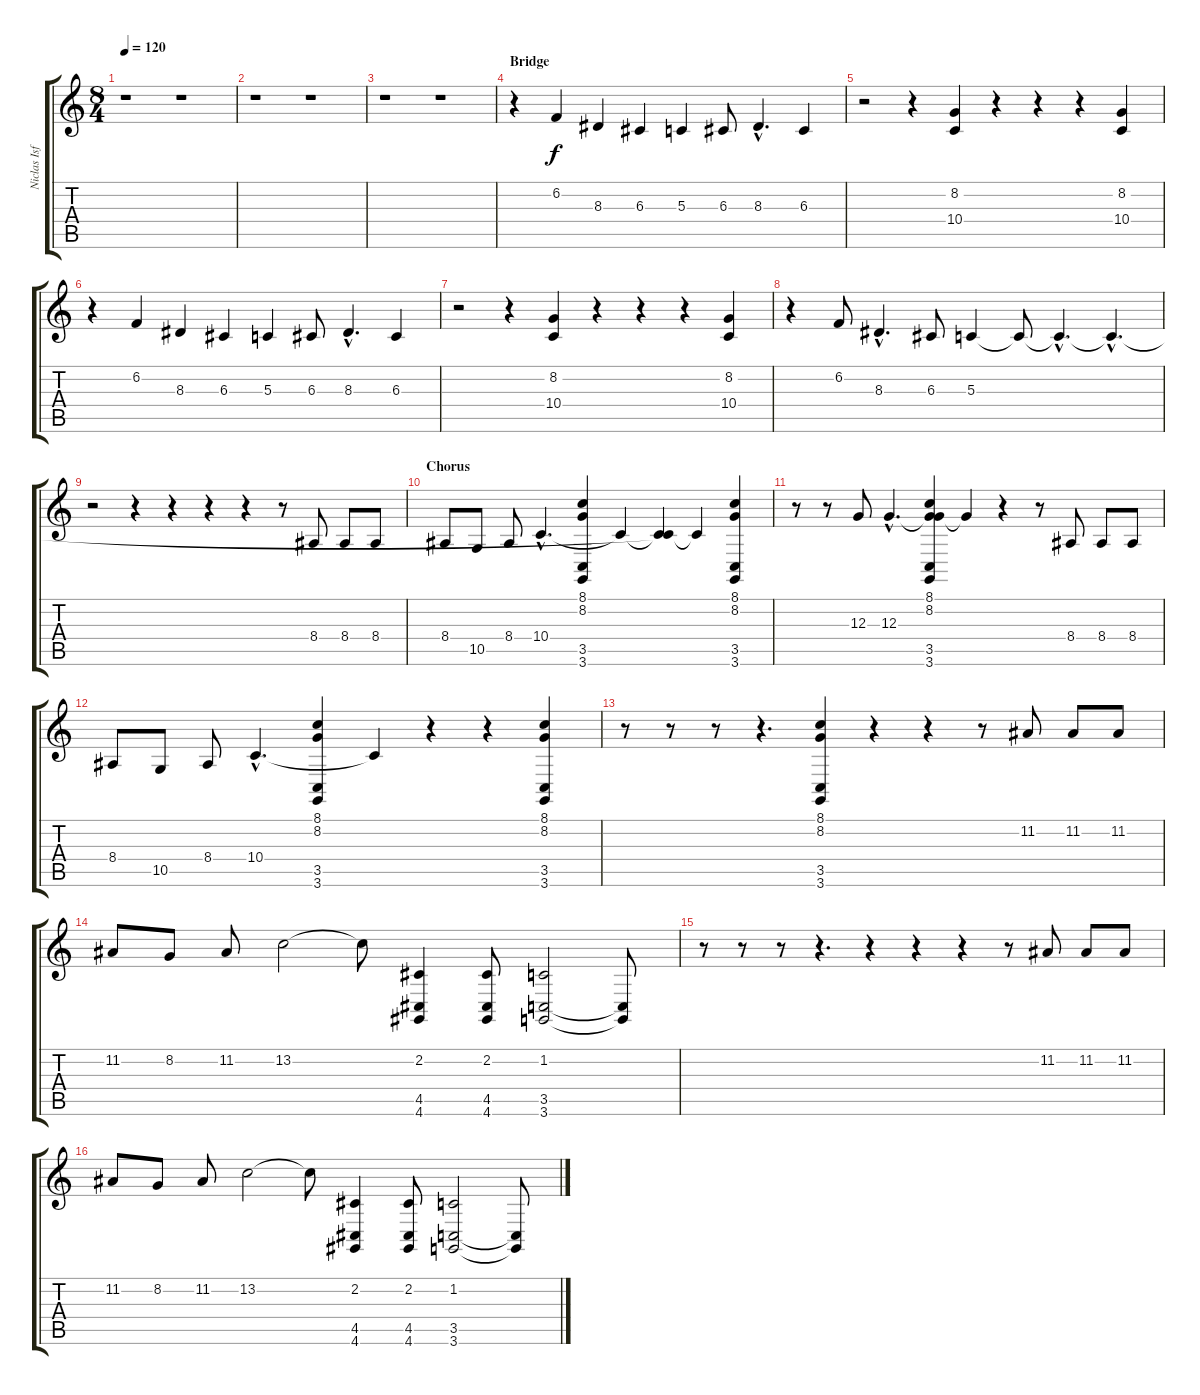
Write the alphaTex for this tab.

\track ("Niclas Isfeldt - Vocals" "Niclas Isf") {instrument cello}
\staff {score tabs}
\tuning (E4 B3 G3 D3 A2 E2) {hide}
\ts (8 4)
\tempo 120
\clef g2
\ks c
r.1{dy f} r.1 |
r.1 r.1 |
r.1 r.1 |
\section ("" "Bridge")
r.4 6.2.4 8.3.4 6.3.4 5.3.4 6.3.8 8.3{hac}.4{d} 6.3.4 |
r.2 r.4 (8.2 10.4).4 r.4 r.4 r.4 (8.2 10.4).4 |
r.4 6.2.4 8.3.4 6.3.4 5.3.4 6.3.8 8.3{hac}.4{d} 6.3.4 |
r.2 r.4 (8.2 10.4).4 r.4 r.4 r.4 (8.2 10.4).4 |
r.4 6.2.8 8.3{hac}.4{d} 6.3.8 5.3.4 5.3{t}.8 5.3{hac t}.4{d} 5.3{hac t}.4{d} |
r.2 r.4 r.4 r.4 r.4 r.8 8.4.8 8.4.8 8.4.8 |
\section ("" "Chorus")
8.4.8 10.5.8 8.4.8 10.4{hac}.4{d} (8.1 8.2 3.5 3.6).4 10.4{t}.4 (5.3{t} 10.4{t}).4 10.4{t}.4 (8.1 8.2 3.5 3.6).4 |
r.8 r.8 12.3.8 12.3{hac}.4{d} (8.1 8.2 12.3{t} 3.5 3.6).4 12.3{t}.4 r.4 r.8 8.4.8 8.4.8 8.4.8 |
8.4.8 10.5.8 8.4.8 10.4{hac}.4{d} (8.1 8.2 3.5 3.6).4 10.4{t}.4 r.4 r.4 (8.1 8.2 3.5 3.6).4 |
r.8 r.8 r.8 r.4{d} (8.1 8.2 3.5 3.6).4 r.4 r.4 r.8 11.2.8 11.2.8 11.2.8 |
11.2.8 8.2.8 11.2.8 13.2.2 13.2{t}.8 (2.2 4.5 4.6).4 (2.2 4.5 4.6).8 (1.2 3.5 3.6).2 (3.5{t} 3.6{t}).8 |
r.8 r.8 r.8 r.4{d} r.4 r.4 r.4 r.8 11.2.8 11.2.8 11.2.8 |
11.2.8 8.2.8 11.2.8 13.2.2 13.2{t}.8 (2.2 4.5 4.6).4 (2.2 4.5 4.6).8 (1.2 3.5 3.6).2 (3.5{t} 3.6{t}).8
